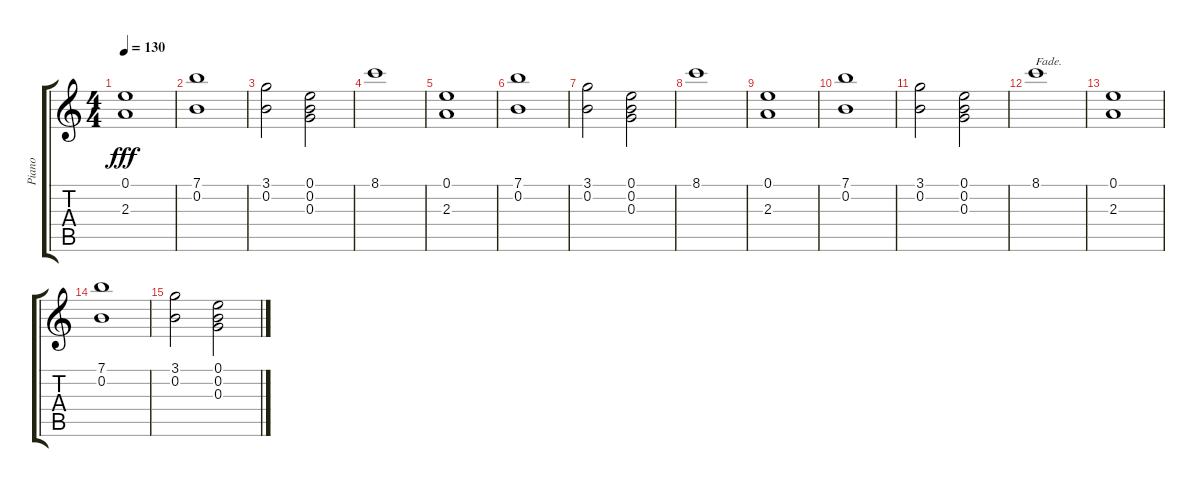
\track ("Piano" "Piano") {instrument acousticgrandpiano}
\staff {score tabs}
\tuning (E5 B4 G4 D4 A3 E3) {hide}
\ts (4 4)
\tempo 130
\clef g2
\ks c
(0.1 2.3).1{dy fff} |
(7.1 0.2).1 |
(3.1 0.2).2 (0.1 0.2 0.3).2 |
8.1.1 |
(0.1 2.3).1 |
(7.1 0.2).1 |
(3.1 0.2).2 (0.1 0.2 0.3).2 |
8.1.1 |
(0.1 2.3).1 |
(7.1 0.2).1 |
(3.1 0.2).2 (0.1 0.2 0.3).2 |
8.1.1{txt "Fade." volume 0} |
(0.1 2.3).1 |
(7.1 0.2).1 |
(3.1 0.2).2 (0.1 0.2 0.3).2
